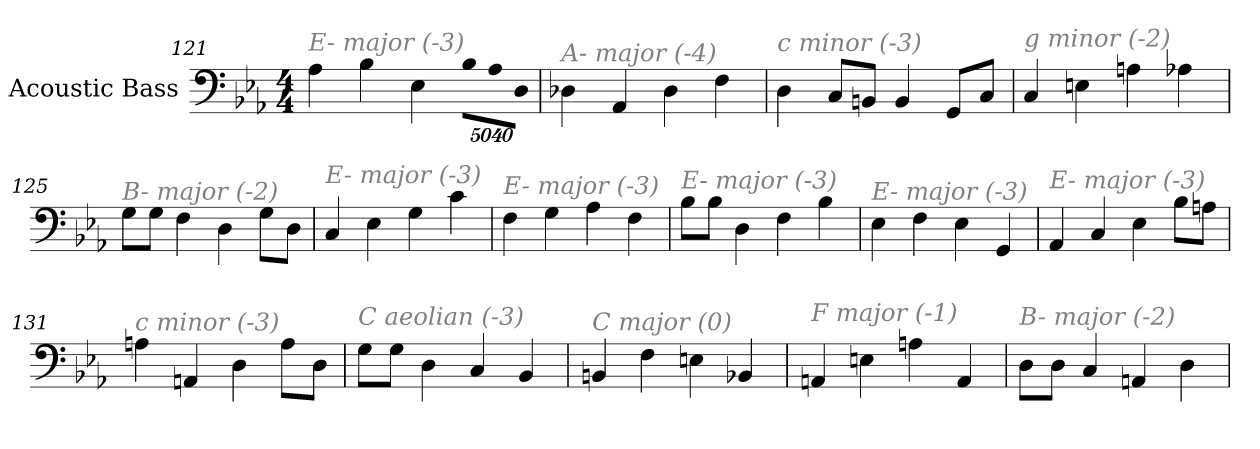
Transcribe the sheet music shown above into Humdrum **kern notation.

**kern
*part1
*staff1
*I"Acoustic Bass
*clefF4
*ITrd7c12
*k[b-e-a-]
*E-:
*M4/4
=121
!LO:TX:i:color=#808080:t=E- major (-3)
4AA-
4BB-
4EE-
!LO:N:vis=8
40320%3347BB-L
!LO:N:vis=8
40320%3347AA-
!LO:N:vis=8
40320%3347DDJ
=122
!LO:TX:i:color=#808080:t=A- major (-4)
4DD-X
4AAA-
4DD-
4FF
=123
!LO:TX:i:color=#808080:t=c minor (-3)
4DD
8CCL
8BBBnJ
4BBB
8GGGL
8CCJ
=124
!LO:TX:i:color=#808080:t=g minor (-2)
4CC
4EEn
4AAn
4AA-X
=125
!LO:TX:i:color=#808080:t=B- major (-2)
8GGL
8GGJ
4FF
4DD
8GGL
8DDJ
=126
!LO:TX:i:color=#808080:t=E- major (-3)
4CC
4EE-
4GG
4C
=127
!LO:TX:i:color=#808080:t=E- major (-3)
4FF
4GG
4AA-
4FF
=128
!LO:TX:i:color=#808080:t=E- major (-3)
8BB-L
8BB-J
4DD
4FF
4BB-
=129
!LO:TX:i:color=#808080:t=E- major (-3)
4EE-
4FF
4EE-
4GGG
=130
!LO:TX:i:color=#808080:t=E- major (-3)
4AAA-
4CC
4EE-
8BB-L
8AAnJ
=131
!LO:TX:i:color=#808080:t=c minor (-3)
4AAn
4AAAn
4DD
8AAL
8DDJ
=132
!LO:TX:i:color=#808080:t=C aeolian (-3)
8GGL
8GGJ
4DD
4CC
4BBB-
=133
!LO:TX:i:color=#808080:t=C major (0)
4BBBn
4FF
4EEn
4BBB-X
=134
!LO:TX:i:color=#808080:t=F major (-1)
4AAAn
4EEn
4AAn
4AAA
=135
!LO:TX:i:color=#808080:t=B- major (-2)
8DDL
8DDJ
4CC
4AAAn
4DD
=
*-
